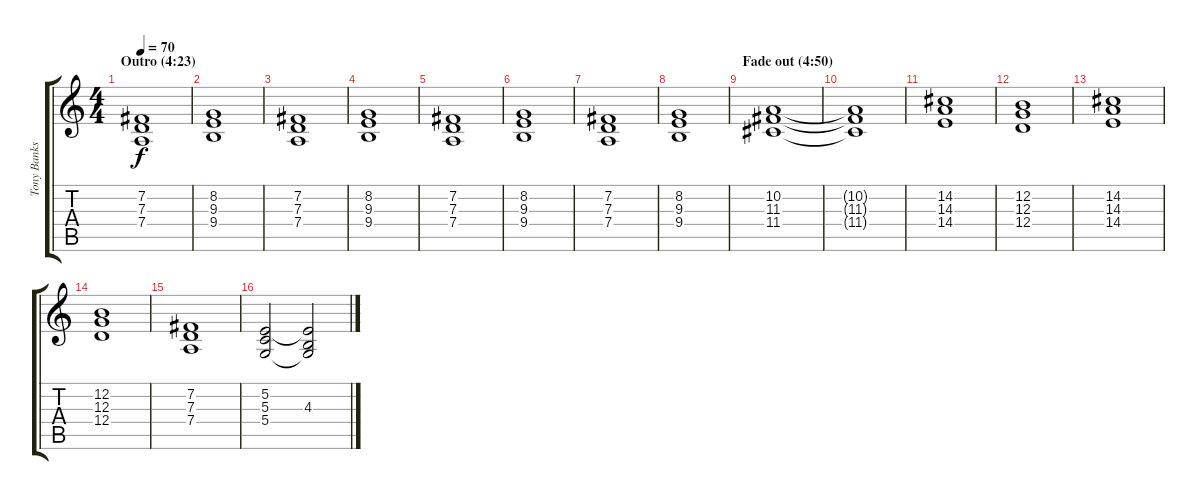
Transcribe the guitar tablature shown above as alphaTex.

\track ("Tony Banks (organ chords)" "Tony Banks") {instrument drawbarorgan}
\staff {score tabs}
\tuning (E4 B3 G3 D3 A2 E2) {hide}
\ts (4 4)
\section ("" "Outro (4:23)")
\tempo 70
\clef g2
\ks c
(7.2 7.3 7.4).1{dy f} |
(8.2 9.3 9.4).1 |
(7.2 7.3 7.4).1 |
(8.2 9.3 9.4).1 |
(7.2 7.3 7.4).1 |
(8.2 9.3 9.4).1 |
(7.2 7.3 7.4).1 |
(8.2 9.3 9.4).1 |
\section ("" "Fade out (4:50)")
(10.2 11.3 11.4).1{volume 9} |
(10.2{t} 11.3{t} 11.4{t}).1 |
(14.2 14.3 14.4).1{volume 6} |
(12.2 12.3 12.4).1 |
(14.2 14.3 14.4).1{volume 3} |
(12.2 12.3 12.4).1 |
(7.2 7.3 7.4).1{volume 0} |
(5.2 5.3 5.4).2 (5.2{t} 4.3 5.4{t}).2
